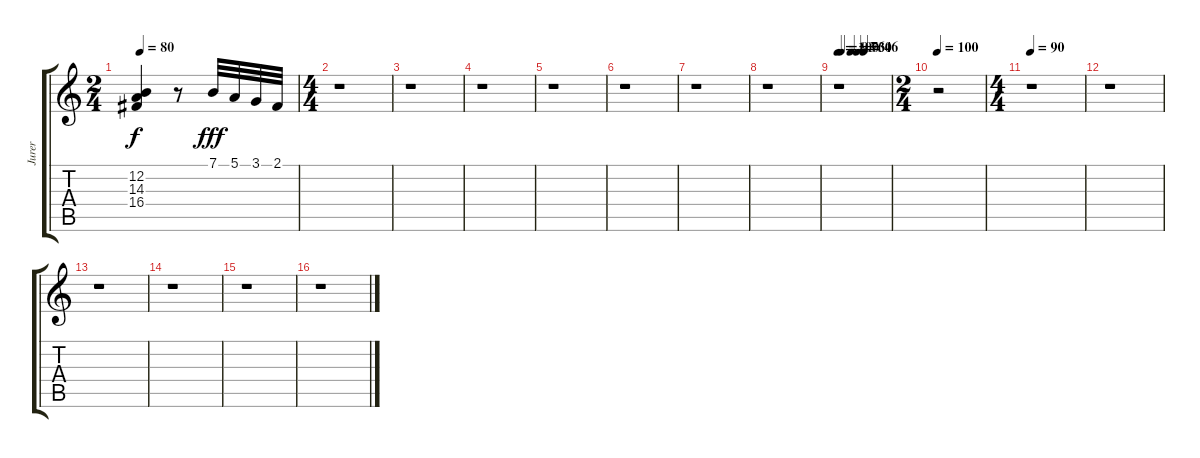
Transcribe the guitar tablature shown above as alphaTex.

\track ("Jurer" "Jurer") {instrument cello}
\staff {score tabs}
\tuning (E4 B3 G3 D3 A2 E2) {hide}
\ts (2 4)
\tempo 80
\clef g2
\ks c
(12.2{t} 14.3{t} 16.4{t}).4{dy f} r.8 7.1.32{dy fff} 5.1.32 3.1.32 2.1.32 |
\ts (4 4)
r.1 |
r.1 |
r.1 |
r.1 |
r.1 |
r.1 |
r.1 |
\tempo 100
\tempo (93 0.0625)
\tempo (73 0.25)
\tempo (60 0.375)
\tempo (46 0.5)
r.1 |
\ts (2 4)
\tempo 100
r.2 |
\ts (4 4)
\tempo 90
r.1 |
r.1 |
r.1 |
r.1 |
r.1 |
r.1
